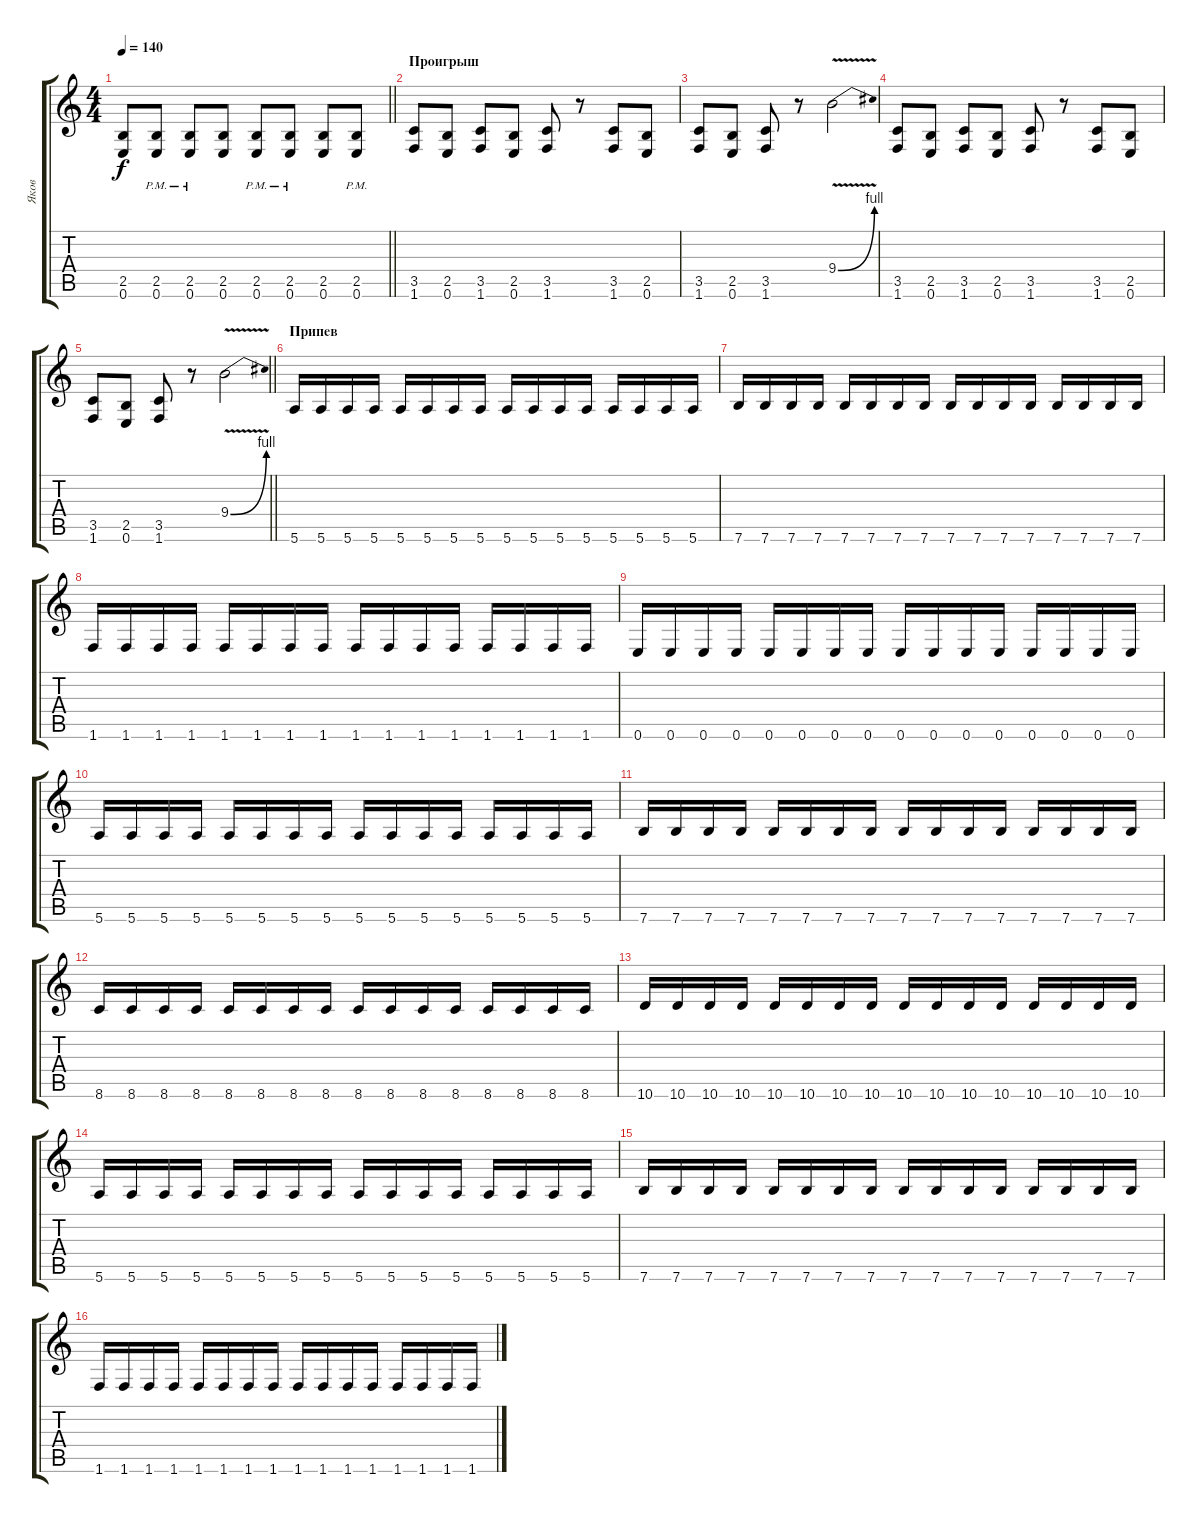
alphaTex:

\track ("Яков" "Яков") {instrument distortionguitar}
\staff {score tabs}
\tuning (E4 B3 G3 D3 A2 E2) {hide}
\ts (4 4)
\tempo 140
\clef g2
\barLineRight lightlight
\ks c
(2.5 0.6).8{dy f} (2.5{pm} 0.6{pm}).8 (2.5{pm} 0.6{pm}).8 (2.5 0.6).8 (2.5{pm} 0.6{pm}).8 (2.5{pm} 0.6{pm}).8 (2.5 0.6).8 (2.5{pm} 0.6{pm}).8 |
\section ("" "Проигрыш")
(3.5 1.6).8 (2.5 0.6).8 (3.5 1.6).8 (2.5 0.6).8 (3.5 1.6).8 r.8 (3.5 1.6).8 (2.5 0.6).8 |
(3.5 1.6).8 (2.5 0.6).8 (3.5 1.6).8 r.8 9.4{be (bend 0 0 60 4) v}.2 |
(3.5 1.6).8 (2.5 0.6).8 (3.5 1.6).8 (2.5 0.6).8 (3.5 1.6).8 r.8 (3.5 1.6).8 (2.5 0.6).8 |
\barLineRight lightlight
(3.5 1.6).8 (2.5 0.6).8 (3.5 1.6).8 r.8 9.4{be (bend 0 0 60 4) v}.2 |
\section ("" "Припев")
5.6.16 5.6.16 5.6.16 5.6.16 5.6.16 5.6.16 5.6.16 5.6.16 5.6.16 5.6.16 5.6.16 5.6.16 5.6.16 5.6.16 5.6.16 5.6.16 |
7.6.16 7.6.16 7.6.16 7.6.16 7.6.16 7.6.16 7.6.16 7.6.16 7.6.16 7.6.16 7.6.16 7.6.16 7.6.16 7.6.16 7.6.16 7.6.16 |
1.6.16 1.6.16 1.6.16 1.6.16 1.6.16 1.6.16 1.6.16 1.6.16 1.6.16 1.6.16 1.6.16 1.6.16 1.6.16 1.6.16 1.6.16 1.6.16 |
0.6.16 0.6.16 0.6.16 0.6.16 0.6.16 0.6.16 0.6.16 0.6.16 0.6.16 0.6.16 0.6.16 0.6.16 0.6.16 0.6.16 0.6.16 0.6.16 |
5.6.16 5.6.16 5.6.16 5.6.16 5.6.16 5.6.16 5.6.16 5.6.16 5.6.16 5.6.16 5.6.16 5.6.16 5.6.16 5.6.16 5.6.16 5.6.16 |
7.6.16 7.6.16 7.6.16 7.6.16 7.6.16 7.6.16 7.6.16 7.6.16 7.6.16 7.6.16 7.6.16 7.6.16 7.6.16 7.6.16 7.6.16 7.6.16 |
8.6.16 8.6.16 8.6.16 8.6.16 8.6.16 8.6.16 8.6.16 8.6.16 8.6.16 8.6.16 8.6.16 8.6.16 8.6.16 8.6.16 8.6.16 8.6.16 |
10.6.16 10.6.16 10.6.16 10.6.16 10.6.16 10.6.16 10.6.16 10.6.16 10.6.16 10.6.16 10.6.16 10.6.16 10.6.16 10.6.16 10.6.16 10.6.16 |
5.6.16 5.6.16 5.6.16 5.6.16 5.6.16 5.6.16 5.6.16 5.6.16 5.6.16 5.6.16 5.6.16 5.6.16 5.6.16 5.6.16 5.6.16 5.6.16 |
7.6.16 7.6.16 7.6.16 7.6.16 7.6.16 7.6.16 7.6.16 7.6.16 7.6.16 7.6.16 7.6.16 7.6.16 7.6.16 7.6.16 7.6.16 7.6.16 |
1.6.16 1.6.16 1.6.16 1.6.16 1.6.16 1.6.16 1.6.16 1.6.16 1.6.16 1.6.16 1.6.16 1.6.16 1.6.16 1.6.16 1.6.16 1.6.16
